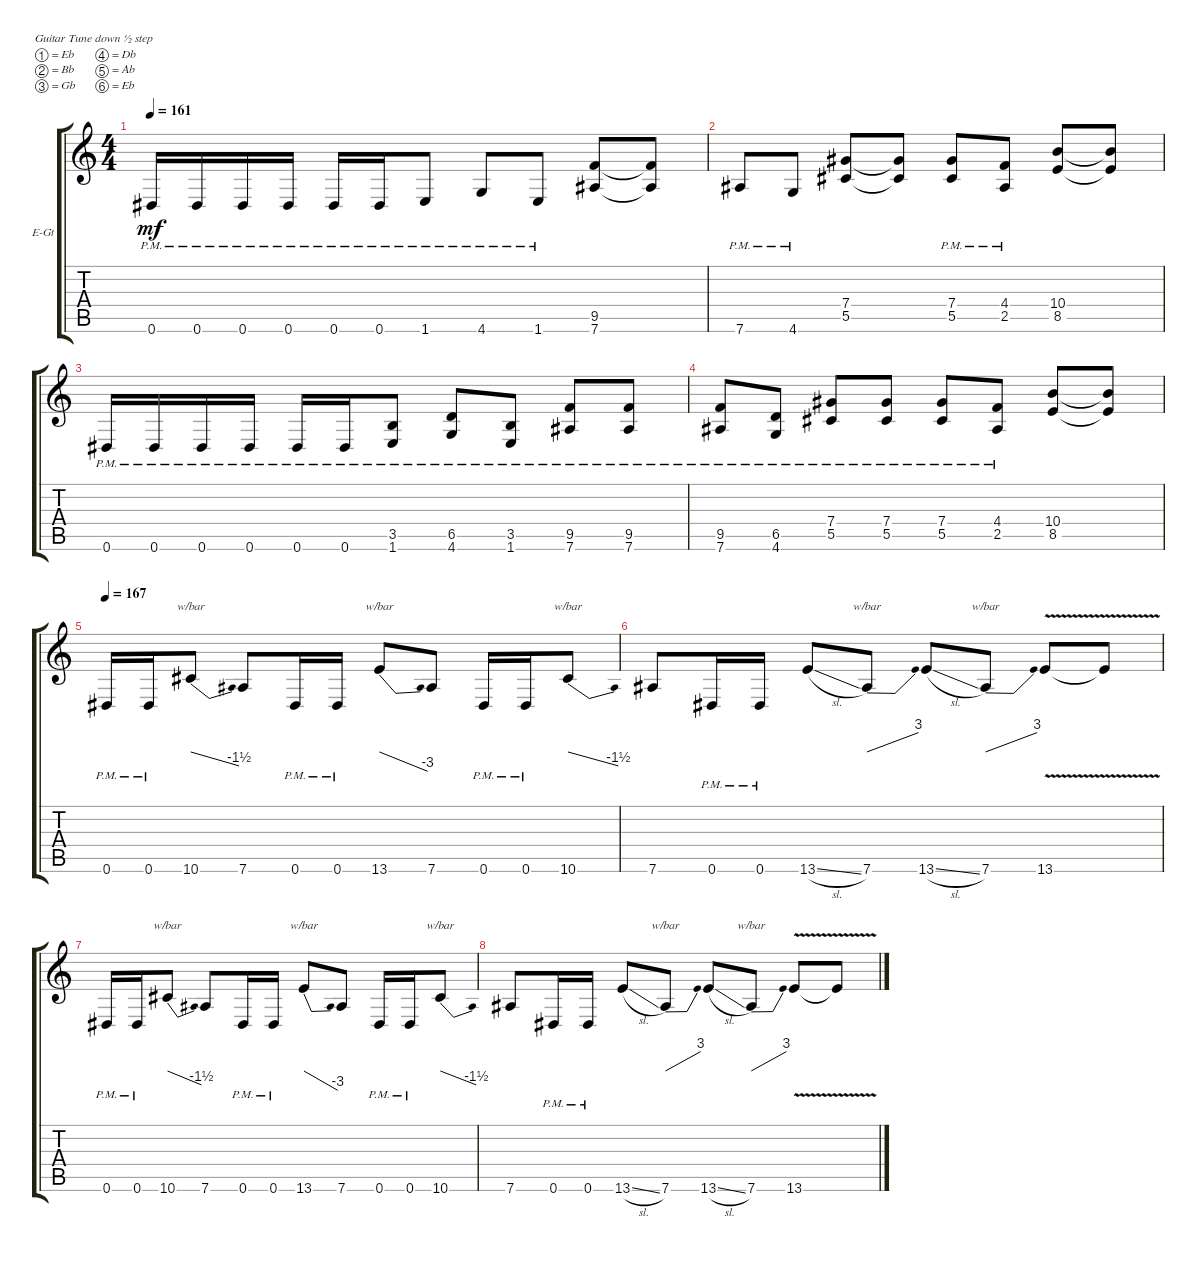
\bracketExtendMode groupsimilarinstruments
\firstSystemTrackNameOrientation horizontal
\otherSystemsTrackNameOrientation horizontal
\track ("left" "E-Gt") {instrument distortionguitar}
\staff {score tabs}
\tuning (Eb4 Bb3 Gb3 Db3 Ab2 Eb2)
\ts (4 4)
\tempo 161
\clef g2
\ks c
0.6{pm}.16{dy mf} 0.6{pm}.16 0.6{pm}.16 0.6{pm}.16 0.6{pm}.16 0.6{pm}.16 1.6{pm}.8 4.6{pm}.8 1.6{pm}.8 (7.6 9.5).8 (7.6{t} 9.5{t}).8 |
7.6{pm}.8 4.6{pm}.8 (5.5 7.4).8 (5.5{t} 7.4{t}).8 (5.5{pm} 7.4{pm}).8 (2.5{pm} 4.4{pm}).8 (8.5 10.4).8 (8.5{t} 10.4{t}).8 |
0.6{pm}.16 0.6{pm}.16 0.6{pm}.16 0.6{pm}.16 0.6{pm}.16 0.6{pm}.16 (1.6{pm} 3.5{pm}).8 (4.6{pm} 6.5{pm}).8 (1.6{pm} 3.5{pm}).8 (7.6{pm} 9.5{pm}).8 (7.6{pm} 9.5{pm}).8 |
(7.6{pm} 9.5{pm}).8 (4.6{pm} 6.5{pm}).8 (5.5{pm} 7.4{pm}).8 (5.5{pm} 7.4{pm}).8 (5.5{pm} 7.4{pm}).8 (2.5{pm} 4.4{pm}).8 (8.5 10.4).8 (8.5{t} 10.4{t}).8 |
\tempo 167
0.6{pm}.16 0.6{pm}.16 10.6.8{tbe (dive default 48.6 0 60 -6)} 7.6.8 0.6{pm}.16 0.6{pm}.16 13.6.8{tbe (dive default 42 0 59.4 -12)} 7.6.8 0.6{pm}.16 0.6{pm}.16 10.6.8{tbe (dive default 41.4 0 60 -6)} |
7.6.8 0.6{pm}.16 0.6{pm}.16 13.6{sl}.8 7.6.8{tbe (dive default 46.199999999999996 0 60 12)} 13.6{sl}.8 7.6.8{tbe (dive default 51.6 0 60 12)} 13.6{v}.8 13.6{v t}.8 |
0.6{pm}.16 0.6{pm}.16 10.6.8{tbe (dive default 48.6 0 60 -6)} 7.6.8 0.6{pm}.16 0.6{pm}.16 13.6.8{tbe (dive default 42 0 59.4 -12)} 7.6.8 0.6{pm}.16 0.6{pm}.16 10.6.8{tbe (dive default 41.4 0 60 -6)} |
7.6.8 0.6{pm}.16 0.6{pm}.16 13.6{sl}.8 7.6.8{tbe (dive default 46.199999999999996 0 60 12)} 13.6{sl}.8 7.6.8{tbe (dive default 51.6 0 60 12)} 13.6{v}.8 13.6{v t}.8
